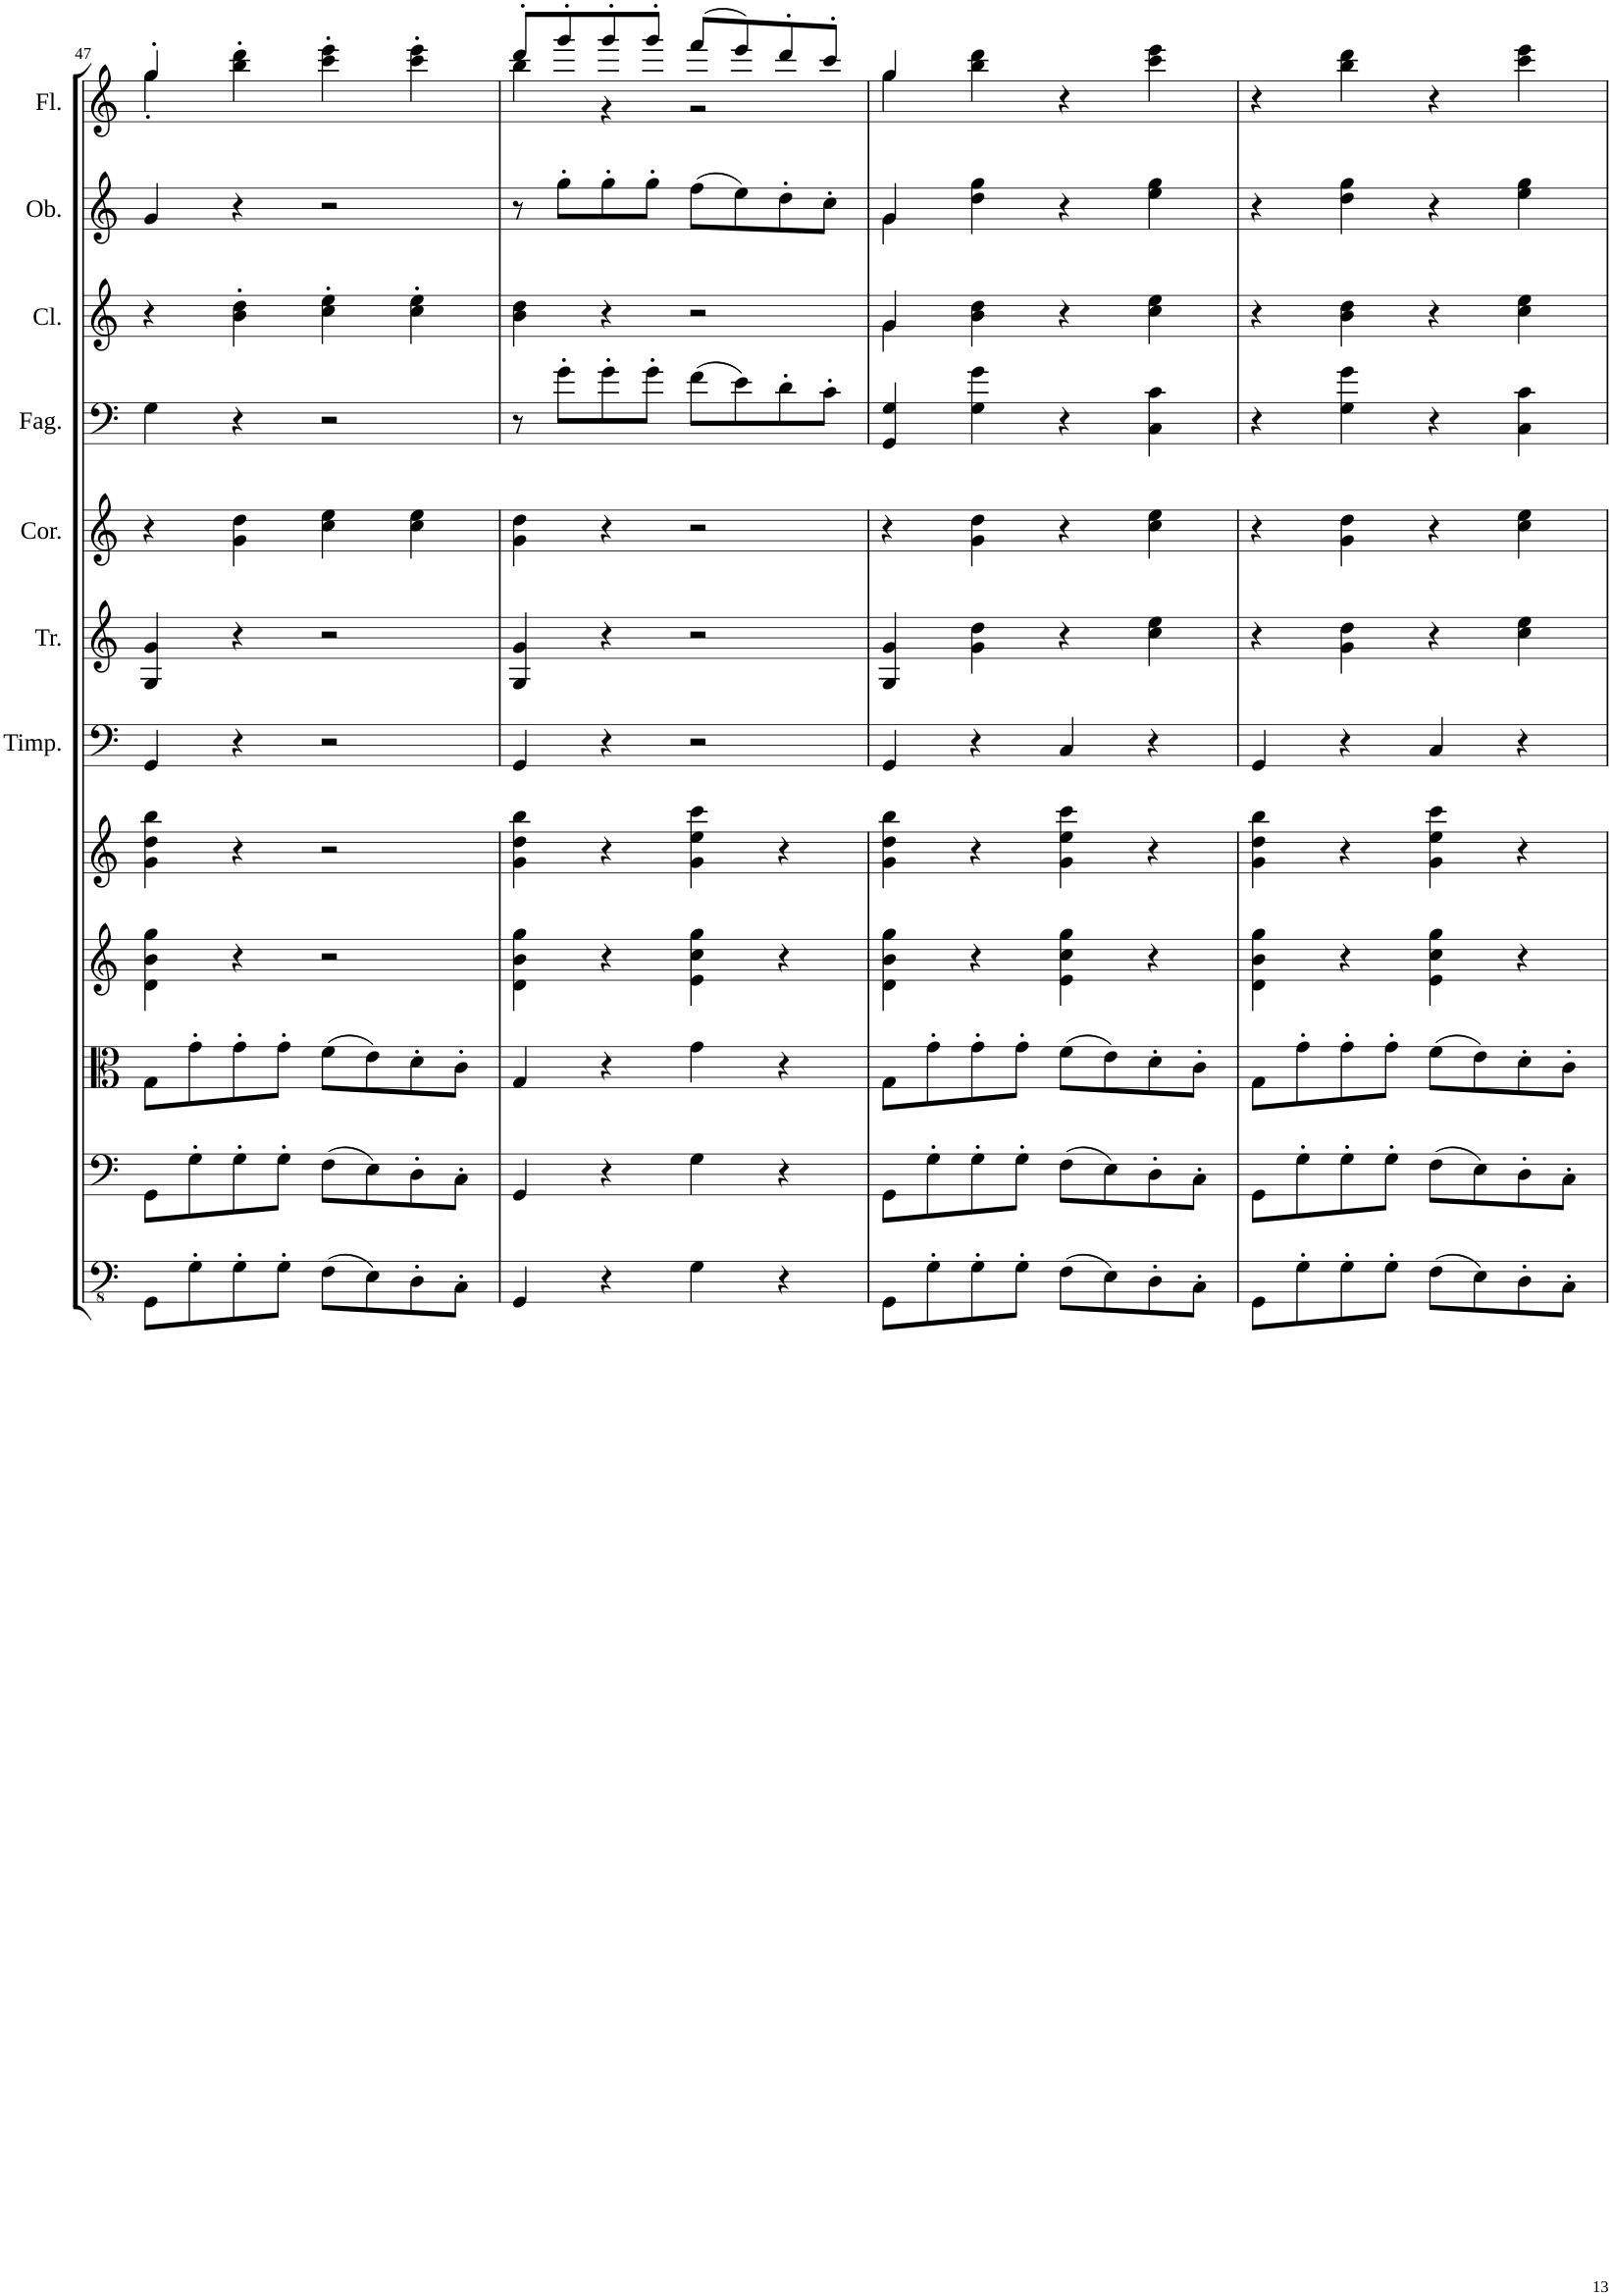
**kern	**kern	**kern	**kern	**kern	**kern	**kern	**kern	**kern	**kern	**kern	**kern
*part12	*part11	*part10	*part9	*part8	*part7	*part6	*part5	*part4	*part3	*part2	*part1
*staff12	*staff11	*staff10	*staff9	*staff8	*staff7	*staff6	*staff5	*staff4	*staff3	*staff2	*staff1
*I"Contrabasso	*I"Violoncello	*I"Viola	*I"Violino II	*I"Violino I	*I"Timpani	*I"Trombe in C	*I"Corni in C	*I"Fagotti	*I"Clarinetti in C	*I"Oboi	*I"Flauti
*	*	*	*	*	*I'Timp.	*I'Tr.	*I'Cor.	*I'Fag.	*I'Cl.	*I'Ob.	*I'Fl.
!!LO:PB:g=z
*clefFv4	*clefF4	*clefC3	*clefG2	*clefG2	*clefF4	*clefG2	*clefG2	*clefF4	*clefG2	*clefG2	*clefG2
*	*	*	*	*	*	*Trd1c2	*Trd7c12	*	*Trd1c2	*	*
*k[]	*k[]	*k[]	*k[]	*k[]	*k[]	*k[]	*k[]	*k[]	*k[]	*k[]	*k[]
*M2/2	*M2/2	*M2/2	*M2/2	*M2/2	*M2/2	*M2/2	*M2/2	*M2/2	*M2/2	*M2/2	*M2/2
*met(c|)	*met(c|)	*met(c|)	*met(c|)	*met(c|)	*met(c|)	*met(c|)	*met(c|)	*met(c|)	*met(c|)	*met(c|)	*met(c|)
=47	=47	=47	=47	=47	=47	=47	=47	=47	=47	=47	=47
*	*	*	*	*	*	*	*	*	*	*	*^
8GGG\L	8GG\L	8G\L	4d\ 4b\ 4gg\	4g\ 4dd\ 4bb\	4GG/	4G/ 4g/	4r	4G\	4r	4g/	4gg'/	4gg'\
8GG'\	8G'\	8g'\	.	.	.	.	.	.	.	.	.	.
8GG'\	8G'\	8g'\	4r	4r	4r	4r	4g\ 4dd\	4r	4b\'> 4dd\'>	4r	4bb\'> 4ddd\'>	2.ryy
8GG'\J	8G'\J	8g'\J	.	.	.	.	.	.	.	.	.	.
(8FF\L	(8F\L	(8f\L	2r	2r	2r	2r	4cc\ 4ee\	2r	4cc\'> 4ee\'>	2r	4ccc\'> 4eee\'>	.
8EE\)	8E\)	8e\)	.	.	.	.	.	.	.	.	.	.
8DD'\	8D'\	8d'\	.	.	.	.	4cc\ 4ee\	.	4cc\'> 4ee\'>	.	4ccc\'> 4eee\'>	.
8CC'\J	8C'\J	8c'\J	.	.	.	.	.	.	.	.	.	.
=48	=48	=48	=48	=48	=48	=48	=48	=48	=48	=48	=48	=48
4GGG/	4GG/	4G/	4d\ 4b\ 4gg\	4g\ 4dd\ 4bb\	4GG/	4G/ 4g/	4g\ 4dd\	8r	4b\ 4dd\	8r	8ddd'/L	4bb\
.	.	.	.	.	.	.	.	8g'\L	.	8gg'\L	8ggg'/	.
4r	4r	4r	4r	4r	4r	4r	4r	8g'\	4r	8gg'\	8ggg'/	4r
.	.	.	.	.	.	.	.	8g'\J	.	8gg'\J	8ggg'/J	.
4GG\	4G\	4g\	4e\ 4cc\ 4gg\	4g\ 4ee\ 4ccc\	2r	2r	2r	(8f\L	2r	(8ff\L	(8fff/L	2r
.	.	.	.	.	.	.	.	8e\)	.	8ee\)	8eee/)	.
4r	4r	4r	4r	4r	.	.	.	8d'\	.	8dd'\	8ddd'/	.
.	.	.	.	.	.	.	.	8c'\J	.	8cc'\J	8ccc'/J	.
=49	=49	=49	=49	=49	=49	=49	=49	=49	=49	=49	=49	=49
*	*	*	*	*	*	*	*	*	*^	*^	*	*
8GGG\L	8GG\L	8G\L	4d\ 4b\ 4gg\	4g\ 4dd\ 4bb\	4GG/	4G/ 4g/	4r	4GG/ 4G/	4g/	4g\	4g/	4g\	4gg/	4gg\
8GG'\	8G'\	8g'\	.	.	.	.	.	.	.	.	.	.	.	.
8GG'\	8G'\	8g'\	4r	4r	4r	4g\ 4dd\	4g\ 4dd\	4G\ 4g\	4b\ 4dd\	2.ryy	4dd\ 4gg\	2.ryy	4bb\ 4ddd\	2.ryy
8GG'\J	8G'\J	8g'\J	.	.	.	.	.	.	.	.	.	.	.	.
(8FF\L	(8F\L	(8f\L	4e\ 4cc\ 4gg\	4g\ 4ee\ 4ccc\	4C/	4r	4r	4r	4r	.	4r	.	4r	.
8EE\)	8E\)	8e\)	.	.	.	.	.	.	.	.	.	.	.	.
8DD'\	8D'\	8d'\	4r	4r	4r	4cc\ 4ee\	4cc\ 4ee\	4C\ 4c\	4cc\ 4ee\	.	4ee\ 4gg\	.	4ccc\ 4eee\	.
8CC'\J	8C'\J	8c'\J	.	.	.	.	.	.	.	.	.	.	.	.
*	*	*	*	*	*	*	*	*	*v	*v	*	*	*v	*v
*	*	*	*	*	*	*	*	*	*	*v	*v	*
=50	=50	=50	=50	=50	=50	=50	=50	=50	=50	=50	=50
8GGG\L	8GG\L	8G\L	4d\ 4b\ 4gg\	4g\ 4dd\ 4bb\	4GG/	4r	4r	4r	4r	4r	4r
8GG'\	8G'\	8g'\	.	.	.	.	.	.	.	.	.
8GG'\	8G'\	8g'\	4r	4r	4r	4g\ 4dd\	4g\ 4dd\	4G\ 4g\	4b\ 4dd\	4dd\ 4gg\	4bb\ 4ddd\
8GG'\J	8G'\J	8g'\J	.	.	.	.	.	.	.	.	.
(8FF\L	(8F\L	(8f\L	4e\ 4cc\ 4gg\	4g\ 4ee\ 4ccc\	4C/	4r	4r	4r	4r	4r	4r
8EE\)	8E\)	8e\)	.	.	.	.	.	.	.	.	.
8DD'\	8D'\	8d'\	4r	4r	4r	4cc\ 4ee\	4cc\ 4ee\	4C\ 4c\	4cc\ 4ee\	4ee\ 4gg\	4ccc\ 4eee\
8CC'\J	8C'\J	8c'\J	.	.	.	.	.	.	.	.	.
=	=	=	=	=	=	=	=	=	=	=	=
*-	*-	*-	*-	*-	*-	*-	*-	*-	*-	*-	*-
